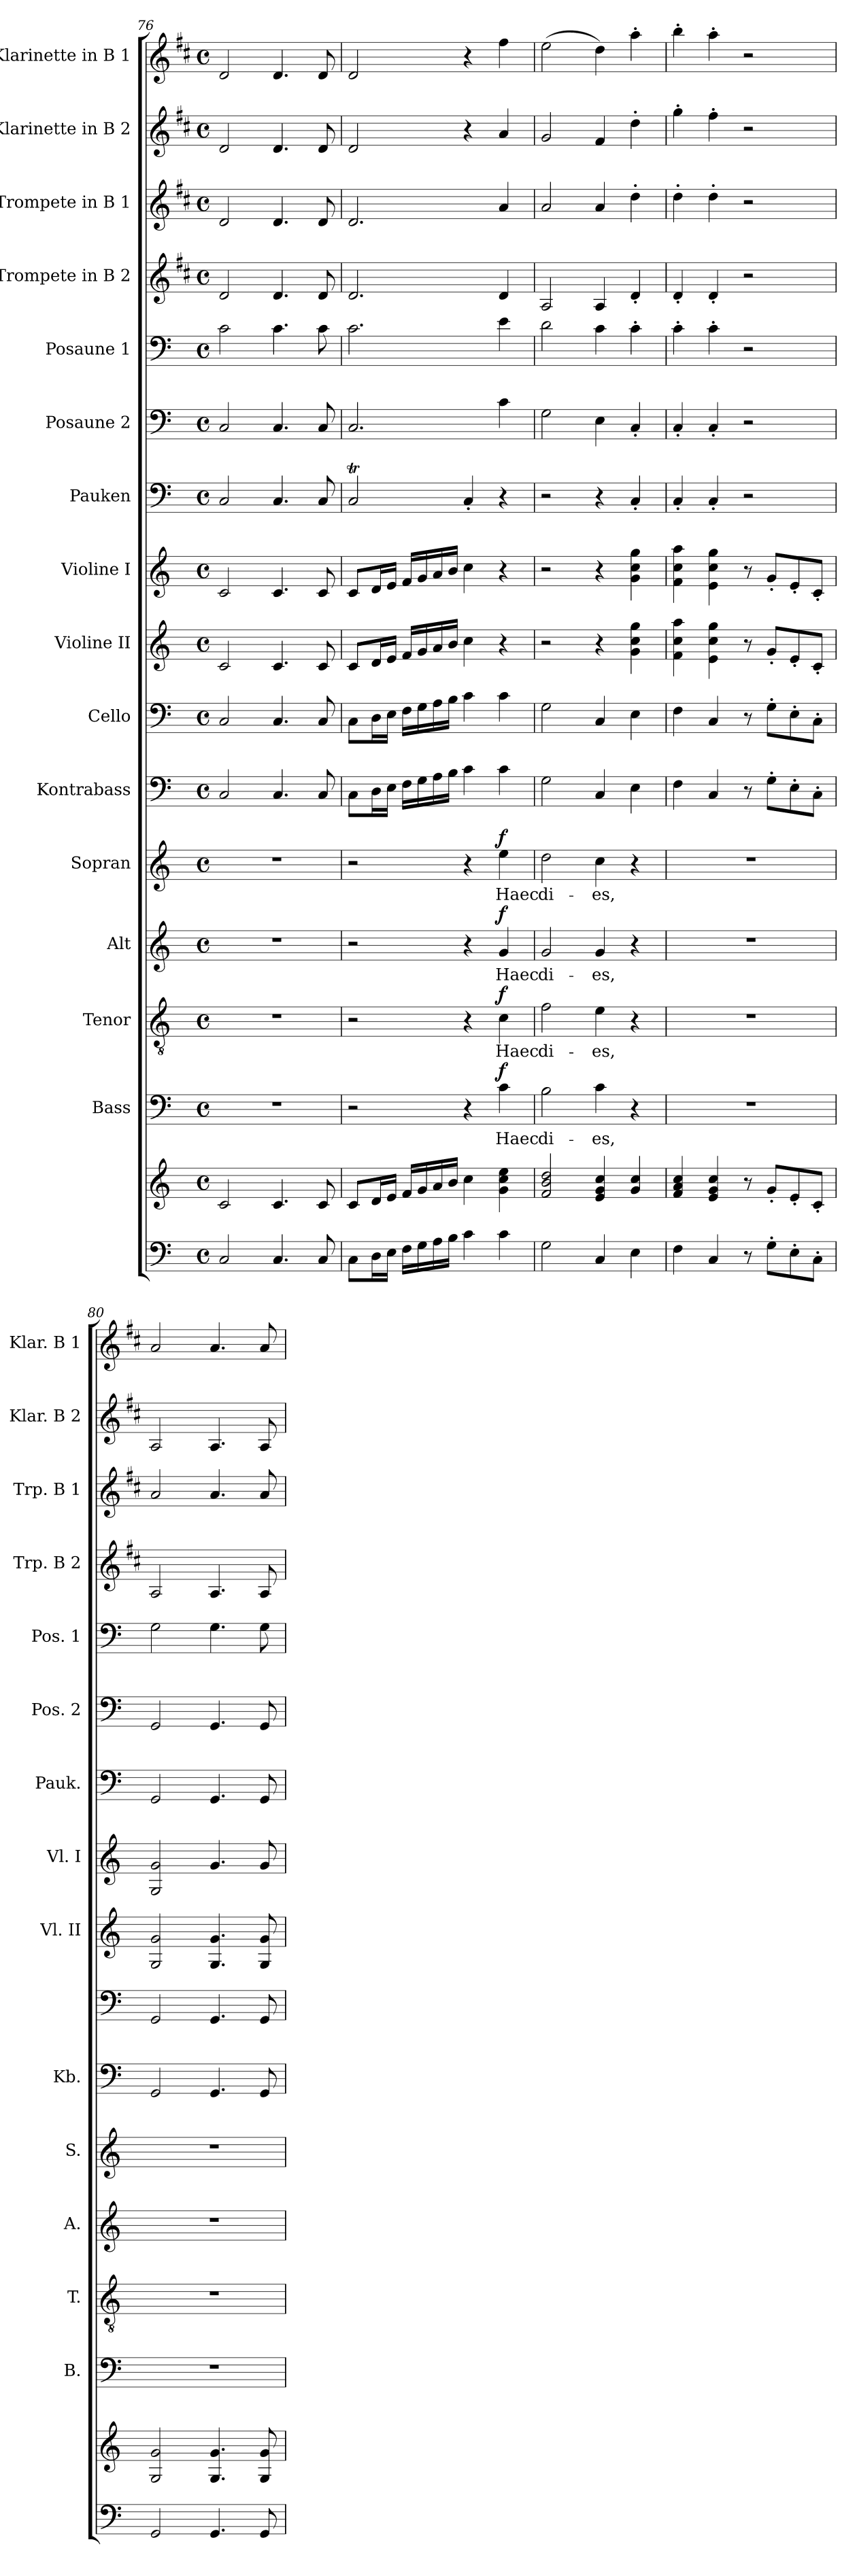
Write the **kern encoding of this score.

**kern	**kern	**kern	**text	**dynam	**kern	**text	**dynam	**kern	**text	**dynam	**kern	**text	**dynam	**kern	**kern	**kern	**kern	**kern	**kern	**kern	**kern	**kern	**kern	**kern
*part16	*part16	*part15	*part15	*part15	*part14	*part14	*part14	*part13	*part13	*part13	*part12	*part12	*part12	*part11	*part10	*part9	*part8	*part7	*part6	*part5	*part4	*part3	*part2	*part1
*staff17	*staff16	*staff15	*staff15	*staff15	*staff14	*staff14	*staff14	*staff13	*staff13	*staff13	*staff12	*staff12	*staff12	*staff11	*staff10	*staff9	*staff8	*staff7	*staff6	*staff5	*staff4	*staff3	*staff2	*staff1
*	*	*I"Bass	*	*	*I"Tenor	*	*	*I"Alt	*	*	*I"Sopran	*	*	*I"Kontrabass	*I"Cello	*I"Violine II	*I"Violine I	*I"Pauken	*I"Posaune 2	*I"Posaune 1	*I"Trompete in B 2	*I"Trompete in B 1	*I"Klarinette in B 2	*I"Klarinette in B 1
*	*	*I'B.	*	*	*I'T.	*	*	*I'A.	*	*	*I'S.	*	*	*I'Kb.	*	*I'Vl. II	*I'Vl. I	*I'Pauk.	*I'Pos. 2	*I'Pos. 1	*I'Trp. B 2	*I'Trp. B 1	*I'Klar. B 2	*I'Klar. B 1
*clefF4	*clefG2	*clefF4	*	*	*clefGv2	*	*	*clefG2	*	*	*clefG2	*	*	*clefF4	*clefF4	*clefG2	*clefG2	*clefF4	*clefF4	*clefF4	*clefG2	*clefG2	*clefG2	*clefG2
*	*	*	*	*	*	*	*	*	*	*	*	*	*	*ITrd7c12	*	*	*	*	*	*	*ITrd1c2	*ITrd1c2	*ITrd1c2	*ITrd1c2
*k[]	*k[]	*k[]	*	*	*k[]	*	*	*k[]	*	*	*k[]	*	*	*k[]	*k[]	*k[]	*k[]	*k[]	*k[]	*k[]	*k[]	*k[]	*k[]	*k[]
*C:	*C:	*C:	*	*	*C:	*	*	*C:	*	*	*C:	*	*	*C:	*C:	*C:	*C:	*C:	*C:	*C:	*C:	*C:	*C:	*C:
*M4/4	*M4/4	*M4/4	*	*	*M4/4	*	*	*M4/4	*	*	*M4/4	*	*	*M4/4	*M4/4	*M4/4	*M4/4	*M4/4	*M4/4	*M4/4	*M4/4	*M4/4	*M4/4	*M4/4
*met(c)	*met(c)	*met(c)	*	*	*met(c)	*	*	*met(c)	*	*	*met(c)	*	*	*met(c)	*met(c)	*met(c)	*met(c)	*met(c)	*met(c)	*met(c)	*met(c)	*met(c)	*met(c)	*met(c)
=76	=76	=76	=76	=76	=76	=76	=76	=76	=76	=76	=76	=76	=76	=76	=76	=76	=76	=76	=76	=76	=76	=76	=76	=76
2C/	2c/	1r	.	.	1r	.	.	1r	.	.	1r	.	.	2CC/	2C/	2c/	2c/	2C/	2C/	2c\	2c/	2c/	2c/	2c/
4.C/	4.c/	.	.	.	.	.	.	.	.	.	.	.	.	4.CC/	4.C/	4.c/	4.c/	4.C/	4.C/	4.c\	4.c/	4.c/	4.c/	4.c/
8C/	8c/	.	.	.	.	.	.	.	.	.	.	.	.	8CC/	8C/	8c/	8c/	8C/	8C/	8c\	8c/	8c/	8c/	8c/
!!LO:PB:g=z
=77	=77	=77	=77	=77	=77	=77	=77	=77	=77	=77	=77	=77	=77	=77	=77	=77	=77	=77	=77	=77	=77	=77	=77	=77
8C\L	8c/L	2r	.	.	2r	.	.	2r	.	.	2r	.	.	8CC\L	8C\L	8c/L	8c/L	2CT/	2.C/	2.c\	2.c/	2.c/	2c/	2c/
16D\L	16d/L	.	.	.	.	.	.	.	.	.	.	.	.	16DD\L	16D\L	16d/L	16d/L	.	.	.	.	.	.	.
16E\JJ	16e/JJ	.	.	.	.	.	.	.	.	.	.	.	.	16EE\JJ	16E\JJ	16e/JJ	16e/JJ	.	.	.	.	.	.	.
16F\LL	16f/LL	.	.	.	.	.	.	.	.	.	.	.	.	16FF\LL	16F\LL	16f/LL	16f/LL	.	.	.	.	.	.	.
16G\	16g/	.	.	.	.	.	.	.	.	.	.	.	.	16GG\	16G\	16g/	16g/	.	.	.	.	.	.	.
16A\	16a/	.	.	.	.	.	.	.	.	.	.	.	.	16AA\	16A\	16a/	16a/	.	.	.	.	.	.	.
16B\JJ	16b/JJ	.	.	.	.	.	.	.	.	.	.	.	.	16BB\JJ	16B\JJ	16b/JJ	16b/JJ	.	.	.	.	.	.	.
4c\	4cc\	4r	.	.	4r	.	.	4r	.	.	4r	.	.	4C\	4c\	4cc\	4cc\	4C'</	.	.	.	.	4r	4r
!	!	!	!LO:LY:b	!LO:DY:a	!	!LO:LY:b	!LO:DY:a	!	!LO:LY:b	!LO:DY:a	!	!LO:LY:b	!LO:DY:a	!	!	!	!	!	!	!	!	!	!	!
4c\	4g\ 4cc\ 4ee\	4c\	Haec	f	4c\	Haec	f	4g/	Haec	f	4ee\	Haec	f	4C\	4c\	4r	4r	4r	4c\	4e\	4c/	4g/	4g/	4ee\
=78	=78	=78	=78	=78	=78	=78	=78	=78	=78	=78	=78	=78	=78	=78	=78	=78	=78	=78	=78	=78	=78	=78	=78	=78
!	!	!	!LO:LY:b	!	!	!LO:LY:b	!	!	!LO:LY:b	!	!	!LO:LY:b	!	!	!	!	!	!	!	!	!	!	!	!
2G\	2f/ 2b/ 2dd/	2B\	di-	.	2f\	di-	.	2g/	di-	.	2dd\	di-	.	2GG\	2G\	2r	2r	2r	2G\	2d\	2G/	2g/	2f/	(>2dd\
!	!	!	!LO:LY:b	!	!	!LO:LY:b	!	!	!LO:LY:b	!	!	!LO:LY:b	!	!	!	!	!	!	!	!	!	!	!	!
4C/	4e/ 4g/ 4cc/	4c\	-es,	.	4e\	-es,	.	4g/	-es,	.	4cc\	-es,	.	4CC/	4C/	4r	4r	4r	4E\	4c\	4G/	4g/	4e/	4cc\)
4E\	4g/ 4cc/	4r	.	.	4r	.	.	4r	.	.	4r	.	.	4EE\	4E\	4g\ 4cc\ 4gg\	4g\ 4cc\ 4gg\	4C'</	4C'</	4c'>\	4c'</	4cc'>\	4cc'>\	4gg'>\
=79	=79	=79	=79	=79	=79	=79	=79	=79	=79	=79	=79	=79	=79	=79	=79	=79	=79	=79	=79	=79	=79	=79	=79	=79
4F\	4f/ 4a/ 4cc/	1r	.	.	1r	.	.	1r	.	.	1r	.	.	4FF\	4F\	4f\ 4cc\ 4aa\	4f\ 4cc\ 4aa\	4C'</	4C'</	4c'>\	4c'</	4cc'>\	4ff'>\	4aa'>\
4C/	4e/ 4g/ 4cc/	.	.	.	.	.	.	.	.	.	.	.	.	4CC/	4C/	4e\ 4cc\ 4gg\	4e\ 4cc\ 4gg\	4C'</	4C'</	4c'>\	4c'</	4cc'>\	4ee'>\	4gg'>\
8r	8r	.	.	.	.	.	.	.	.	.	.	.	.	8r	8r	8r	8r	2r	2r	2r	2r	2r	2r	2r
8G'>\L	8g'</L	.	.	.	.	.	.	.	.	.	.	.	.	8GG'>\L	8G'>\L	8g'</L	8g'</L	.	.	.	.	.	.	.
8E'>\	8e'</	.	.	.	.	.	.	.	.	.	.	.	.	8EE'>\	8E'>\	8e'</	8e'</	.	.	.	.	.	.	.
8C'>\J	8c'</J	.	.	.	.	.	.	.	.	.	.	.	.	8CC'>\J	8C'>\J	8c'</J	8c'</J	.	.	.	.	.	.	.
=80	=80	=80	=80	=80	=80	=80	=80	=80	=80	=80	=80	=80	=80	=80	=80	=80	=80	=80	=80	=80	=80	=80	=80	=80
2GG/	2G/ 2g/	1r	.	.	1r	.	.	1r	.	.	1r	.	.	2GGG/	2GG/	2G/ 2g/	2G/ 2g/	2GG/	2GG/	2G\	2G/	2g/	2G/	2g/
4.GG/	4.G/ 4.g/	.	.	.	.	.	.	.	.	.	.	.	.	4.GGG/	4.GG/	4.G/ 4.g/	4.g/	4.GG/	4.GG/	4.G\	4.G/	4.g/	4.G/	4.g/
8GG/	8G/ 8g/	.	.	.	.	.	.	.	.	.	.	.	.	8GGG/	8GG/	8G/ 8g/	8g/	8GG/	8GG/	8G\	8G/	8g/	8G/	8g/
=	=	=	=	=	=	=	=	=	=	=	=	=	=	=	=	=	=	=	=	=	=	=	=	=
*-	*-	*-	*-	*-	*-	*-	*-	*-	*-	*-	*-	*-	*-	*-	*-	*-	*-	*-	*-	*-	*-	*-	*-	*-
